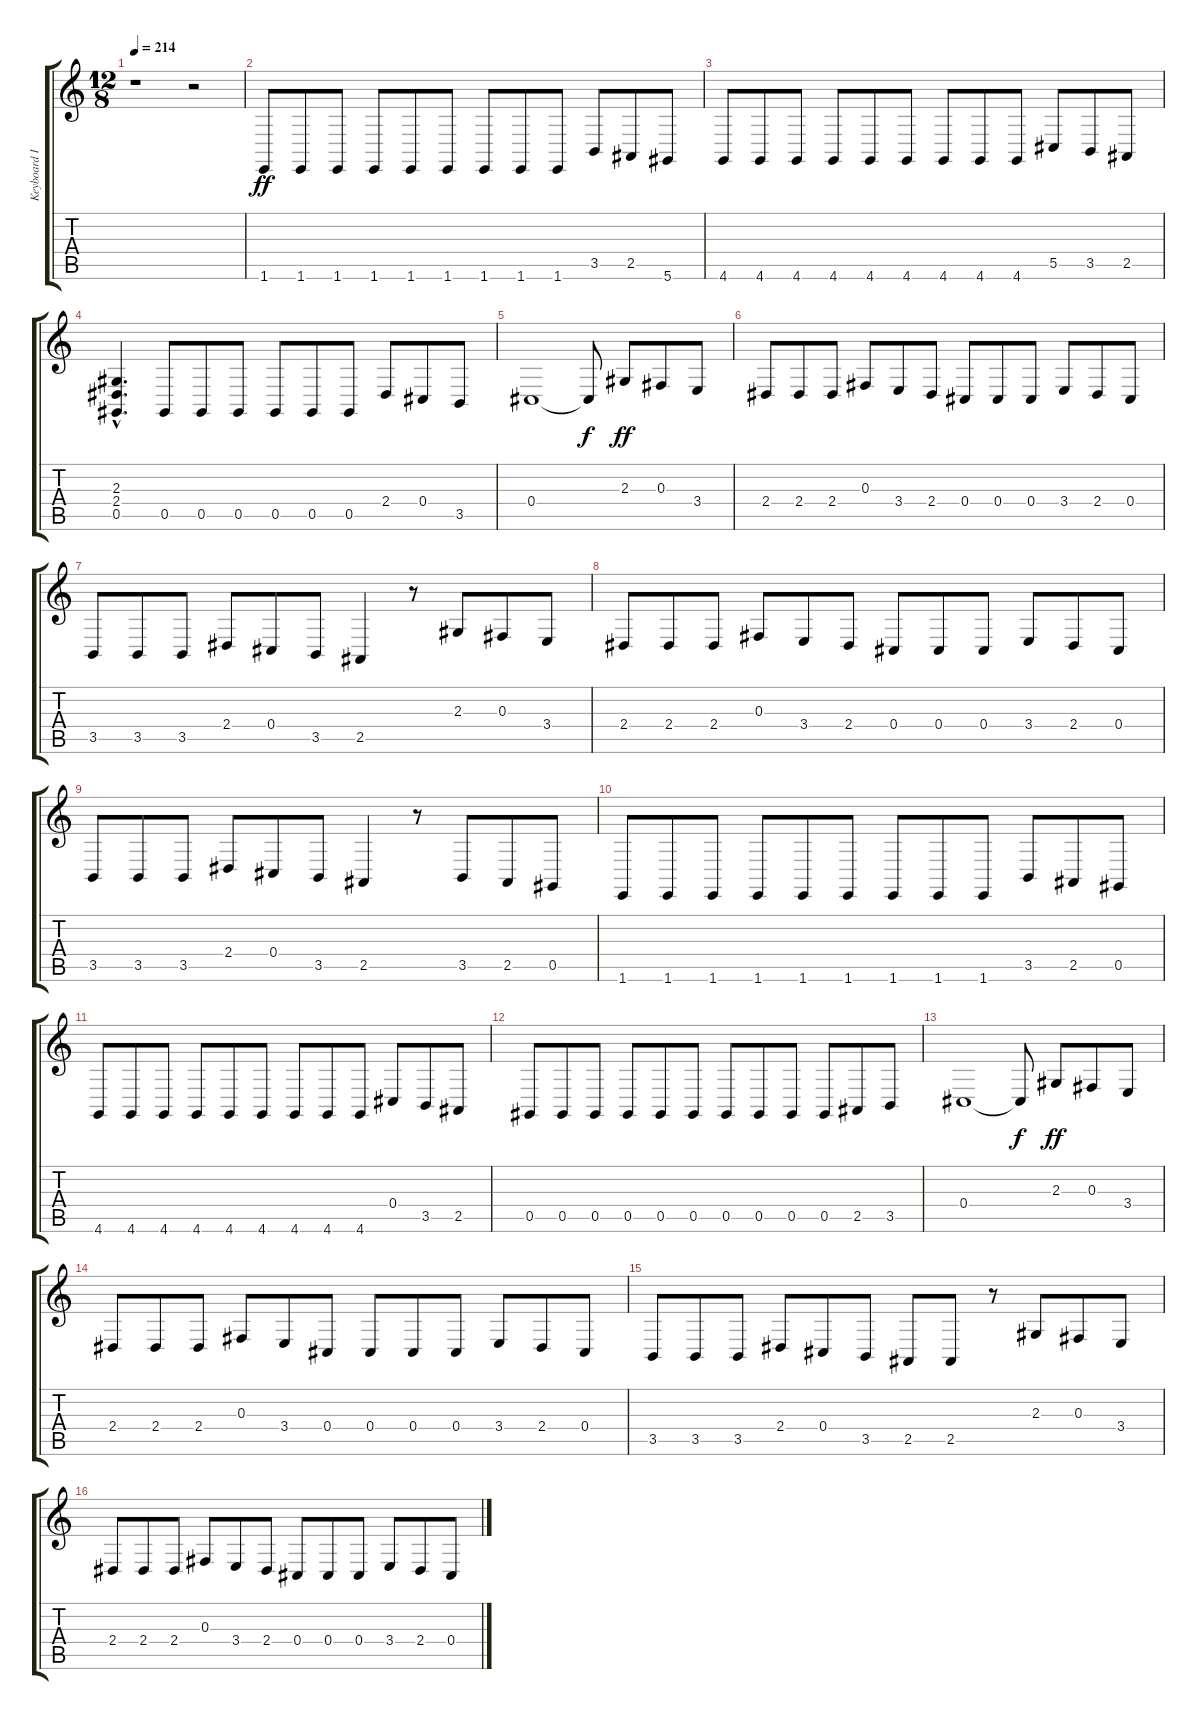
\track ("Keyboard I" "Keyboard I") {instrument harpsichord}
\staff {score tabs}
\tuning (Eb4 Bb3 Gb3 Db3 Ab2 Eb2) {hide}
\ts (12 8)
\tempo 214
\clef g2
\ks c
r.1{dy ff instrument harpsichord} r.2 |
1.6.8{balance 6} 1.6.8 1.6.8 1.6.8 1.6.8 1.6.8 1.6.8 1.6.8 1.6.8 3.5.8 2.5.8 5.6.8 |
4.6.8 4.6.8 4.6.8 4.6.8 4.6.8 4.6.8 4.6.8 4.6.8 4.6.8 5.5.8 3.5.8 2.5.8 |
(2.3{hac} 2.4{hac} 0.5{hac}).4{d} 0.5.8 0.5.8 0.5.8 0.5.8 0.5.8 0.5.8 2.4.8 0.4.8 3.5.8 |
0.4.1 0.4{t}.8{dy f} 2.3.8{dy ff} 0.3.8 3.4.8 |
2.4.8 2.4.8 2.4.8 0.3.8 3.4.8 2.4.8 0.4.8 0.4.8 0.4.8 3.4.8 2.4.8 0.4.8 |
3.5.8 3.5.8 3.5.8 2.4.8 0.4.8 3.5.8 2.5.4 r.8 2.3.8 0.3.8 3.4.8 |
2.4.8 2.4.8 2.4.8 0.3.8 3.4.8 2.4.8 0.4.8 0.4.8 0.4.8 3.4.8 2.4.8 0.4.8 |
3.5.8 3.5.8 3.5.8 2.4.8 0.4.8 3.5.8 2.5.4 r.8 3.5.8 2.5.8 0.5.8 |
1.6.8 1.6.8 1.6.8 1.6.8 1.6.8 1.6.8 1.6.8 1.6.8 1.6.8 3.5.8 2.5.8 0.5.8 |
4.6.8 4.6.8 4.6.8 4.6.8 4.6.8 4.6.8 4.6.8 4.6.8 4.6.8 0.4.8 3.5.8 2.5.8 |
0.5.8 0.5.8 0.5.8 0.5.8 0.5.8 0.5.8 0.5.8 0.5.8 0.5.8 0.5.8 2.5.8 3.5.8 |
0.4.1 0.4{t}.8{dy f} 2.3.8{dy ff} 0.3.8 3.4.8 |
2.4.8 2.4.8 2.4.8 0.3.8 3.4.8 0.4.8 0.4.8 0.4.8 0.4.8 3.4.8 2.4.8 0.4.8 |
3.5.8 3.5.8 3.5.8 2.4.8 0.4.8 3.5.8 2.5.8 2.5.8 r.8 2.3.8 0.3.8 3.4.8 |
2.4.8 2.4.8 2.4.8 0.3.8 3.4.8 2.4.8 0.4.8 0.4.8 0.4.8 3.4.8 2.4.8 0.4.8
